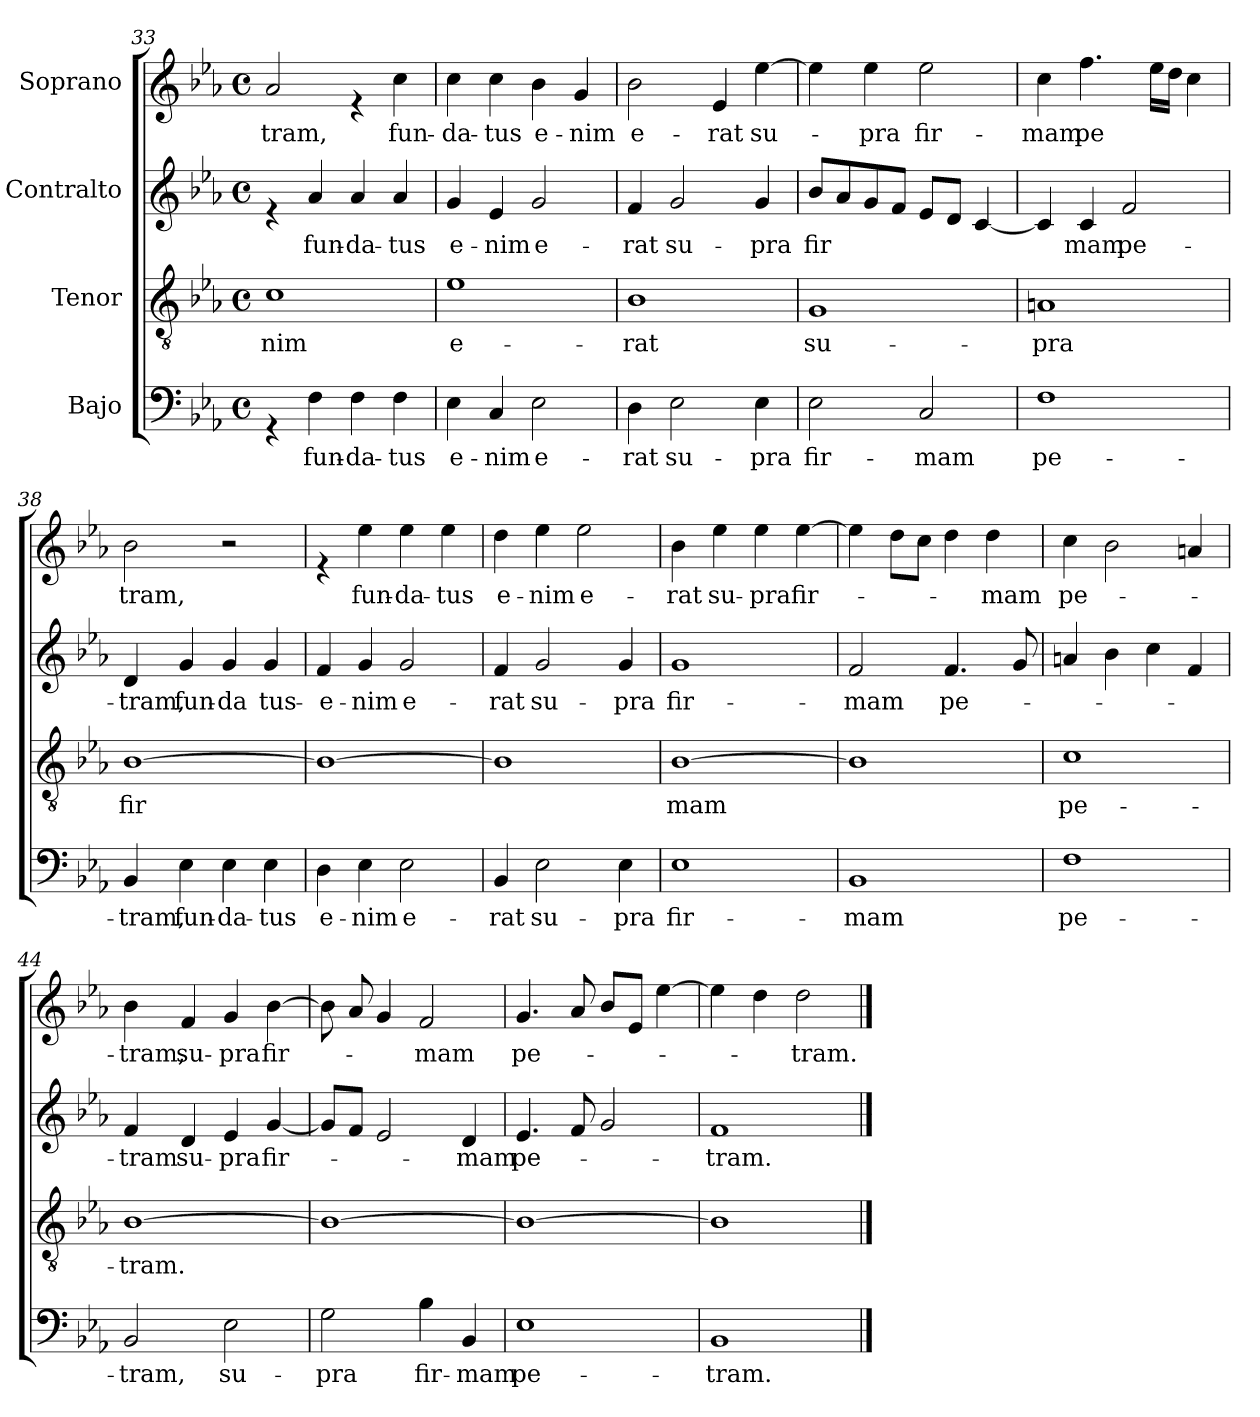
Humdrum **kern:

**kern	**text	**kern	**text	**kern	**text	**kern	**text
*part4	*part4	*part3	*part3	*part2	*part2	*part1	*part1
*staff4	*staff4	*staff3	*staff3	*staff2	*staff2	*staff1	*staff1
*I"Bajo	*	*I"Tenor	*	*I"Contralto	*	*I"Soprano	*
!!LO:PB:g=z
*clefF4	*	*clefGv2	*	*clefG2	*	*clefG2	*
*k[b-e-a-]	*	*k[b-e-a-]	*	*k[b-e-a-]	*	*k[b-e-a-]	*
*E-:	*	*E-:	*	*E-:	*	*E-:	*
*M4/4	*	*M4/4	*	*M4/4	*	*M4/4	*
*met(c)	*	*met(c)	*	*met(c)	*	*met(c)	*
=33	=33	=33	=33	=33	=33	=33	=33
!	!	!	!LO:LY:b	!	!	!	!LO:LY:b
4rGG	.	1c	-nim	4re	.	2a-/	-tram,
!	!LO:LY:b	!	!	!	!LO:LY:b	!	!
4F\	fun-	.	.	4a-/	fun-	.	.
!	!LO:LY:b	!	!	!	!LO:LY:b	!	!
4F\	-da-	.	.	4a-/	-da-	4re	.
!	!LO:LY:b	!	!	!	!LO:LY:b	!	!LO:LY:b
4F\	-tus	.	.	4a-/	-tus	4cc\	fun-
=34	=34	=34	=34	=34	=34	=34	=34
!	!LO:LY:b	!	!LO:LY:b	!	!LO:LY:b	!	!LO:LY:b
4E-\	e-	1e-	e-	4g/	e-	4cc\	-da-
!	!LO:LY:b	!	!	!	!LO:LY:b	!	!LO:LY:b
4C/	-nim	.	.	4e-/	-nim	4cc\	-tus
!	!LO:LY:b	!	!	!	!LO:LY:b	!	!LO:LY:b
2E-\	e-	.	.	2g/	e-	4b-\	e-
!	!	!	!	!	!	!	!LO:LY:b
.	.	.	.	.	.	4g/	-nim
=35	=35	=35	=35	=35	=35	=35	=35
!	!LO:LY:b	!	!LO:LY:b	!	!LO:LY:b	!	!LO:LY:b
4D\	-rat	1B-	-rat	4f/	-rat	2b-\	e-
!	!LO:LY:b	!	!	!	!LO:LY:b	!	!
2E-\	su-	.	.	2g/	su-	.	.
!	!	!	!	!	!	!	!LO:LY:b
.	.	.	.	.	.	4e-/	-rat
!	!LO:LY:b	!	!	!	!LO:LY:b	!	!LO:LY:b
4E-\	-pra	.	.	4g/	-pra	[>4ee-\	su-
=36	=36	=36	=36	=36	=36	=36	=36
!	!LO:LY:b	!	!LO:LY:b	!	!LO:LY:b	!	!
2E-\	fir-	1G	su-	8b-/L	fir	4ee-\]	.
.	.	.	.	8a-/	.	.	.
!	!	!	!	!	!	!	!LO:LY:b
.	.	.	.	8g/	.	4ee-\	-pra
.	.	.	.	8f/J	.	.	.
!	!LO:LY:b	!	!	!	!	!	!LO:LY:b
2C/	-mam	.	.	8e-/L	.	2ee-\	fir-
.	.	.	.	8d/J	.	.	.
.	.	.	.	[<4c/	.	.	.
=37	=37	=37	=37	=37	=37	=37	=37
!	!LO:LY:b	!	!LO:LY:b	!	!	!	!LO:LY:b
1F	pe-	1An	-pra	4c/]	.	4cc\	-mam
!	!	!	!	!	!LO:LY:b	!	!LO:LY:b
.	.	.	.	4c/	mam	4.ff\	pe
!	!	!	!	!	!LO:LY:b	!	!
.	.	.	.	2f/	pe-	.	.
.	.	.	.	.	.	16ee-\LL	.
.	.	.	.	.	.	16dd\JJ	.
.	.	.	.	.	.	4cc\	.
!!LO:LB:g=z
=38	=38	=38	=38	=38	=38	=38	=38
!	!LO:LY:b	!	!LO:LY:b	!	!LO:LY:b	!	!LO:LY:b
4BB-/	-tram,	[>1B-	fir	4d/	-tram,	2b-\	tram,
!	!LO:LY:b	!	!	!	!LO:LY:b	!	!
4E-\	fun-	.	.	4g/	fun-	.	.
!	!LO:LY:b	!	!	!	!LO:LY:b	!	!
4E-\	-da-	.	.	4g/	-da	2r	.
!	!LO:LY:b	!	!	!	!LO:LY:b	!	!
4E-\	-tus	.	.	4g/	tus-	.	.
=39	=39	=39	=39	=39	=39	=39	=39
!	!LO:LY:b	!	!	!	!LO:LY:b	!	!
4D\	e-	1B-_	.	4f/	-e-	4re	.
!	!LO:LY:b	!	!	!	!LO:LY:b	!	!LO:LY:b
4E-\	-nim	.	.	4g/	-nim	4ee-\	fun-
!	!LO:LY:b	!	!	!	!LO:LY:b	!	!LO:LY:b
2E-\	e-	.	.	2g/	e-	4ee-\	-da-
!	!	!	!	!	!	!	!LO:LY:b
.	.	.	.	.	.	4ee-\	-tus
=40	=40	=40	=40	=40	=40	=40	=40
!	!LO:LY:b	!	!	!	!LO:LY:b	!	!LO:LY:b
4BB-/	-rat	1B-]	.	4f/	-rat	4dd\	e-
!	!LO:LY:b	!	!	!	!LO:LY:b	!	!LO:LY:b
2E-\	su-	.	.	2g/	su-	4ee-\	-nim
!	!	!	!	!	!	!	!LO:LY:b
.	.	.	.	.	.	2ee-\	e-
!	!LO:LY:b	!	!	!	!LO:LY:b	!	!
4E-\	-pra	.	.	4g/	-pra	.	.
!!LO:LB:g=z
=41	=41	=41	=41	=41	=41	=41	=41
!	!LO:LY:b	!	!LO:LY:b	!	!LO:LY:b	!	!LO:LY:b
1E-	fir-	[>1B-	mam	1g	fir-	4b-\	-rat
!	!	!	!	!	!	!	!LO:LY:b
.	.	.	.	.	.	4ee-\	su-
!	!	!	!	!	!	!	!LO:LY:b
.	.	.	.	.	.	4ee-\	-pra
!	!	!	!	!	!	!	!LO:LY:b
.	.	.	.	.	.	[>4ee-\	fir-
=42	=42	=42	=42	=42	=42	=42	=42
!	!LO:LY:b	!	!	!	!LO:LY:b	!	!
1BB-	-mam	1B-]	.	2f/	-mam	4ee-\]	.
.	.	.	.	.	.	8dd\L	.
.	.	.	.	.	.	8cc\J	.
!	!	!	!	!	!LO:LY:b	!	!
.	.	.	.	4.f/	pe-	4dd\	.
!	!	!	!	!	!	!	!LO:LY:b
.	.	.	.	.	.	4dd\	-mam
.	.	.	.	8g/	.	.	.
=43	=43	=43	=43	=43	=43	=43	=43
!	!LO:LY:b	!	!LO:LY:b	!	!	!	!LO:LY:b
1F	pe-	1c	pe-	4an/	.	4cc\	pe-
.	.	.	.	4b-\	.	2b-\	.
.	.	.	.	4cc\	.	.	.
.	.	.	.	4f/	.	4an/	.
=44	=44	=44	=44	=44	=44	=44	=44
!	!LO:LY:b	!	!LO:LY:b	!	!LO:LY:b	!	!LO:LY:b
2BB-/	-tram,	[>1B-	-tram.	4f/	-tram	4b-\	-tram,
!	!	!	!	!	!LO:LY:b	!	!LO:LY:b
.	.	.	.	4d/	su-	4f/	su-
!	!LO:LY:b	!	!	!	!LO:LY:b	!	!LO:LY:b
2E-\	su-	.	.	4e-/	-pra	4g/	-pra
!	!	!	!	!	!LO:LY:b	!	!LO:LY:b
.	.	.	.	[<4g/	fir-	[>4b-\	fir-
=45	=45	=45	=45	=45	=45	=45	=45
!	!LO:LY:b	!	!	!	!	!	!
2G\	-pra	1B-_	.	8g/L]	.	8b-\]	.
.	.	.	.	8f/J	.	8a-/	.
.	.	.	.	2e-/	.	4g/	.
!	!LO:LY:b	!	!	!	!	!	!LO:LY:b
4B-\	fir-	.	.	.	.	2f/	-mam
!	!LO:LY:b	!	!	!	!LO:LY:b	!	!
4BB-/	-mam	.	.	4d/	-mam	.	.
=46	=46	=46	=46	=46	=46	=46	=46
!	!LO:LY:b	!	!	!	!LO:LY:b	!	!LO:LY:b
1E-	pe-	1B-_	.	4.e-/	pe-	4.g/	pe-
.	.	.	.	8f/	.	8a-/	.
.	.	.	.	2g/	.	8b-/L	.
.	.	.	.	.	.	8e-/J	.
.	.	.	.	.	.	[>4ee-\	.
!!LO:LB:g=z
=47	=47	=47	=47	=47	=47	=47	=47
!	!LO:LY:b	!	!	!	!LO:LY:b	!	!
1BB-	-tram.	1B-]	.	1f	-tram.	4ee-\]	.
.	.	.	.	.	.	4dd\	.
!	!	!	!	!	!	!	!LO:LY:b
.	.	.	.	.	.	2dd\	-tram.
==	==	==	==	==	==	==	==
*-	*-	*-	*-	*-	*-	*-	*-
